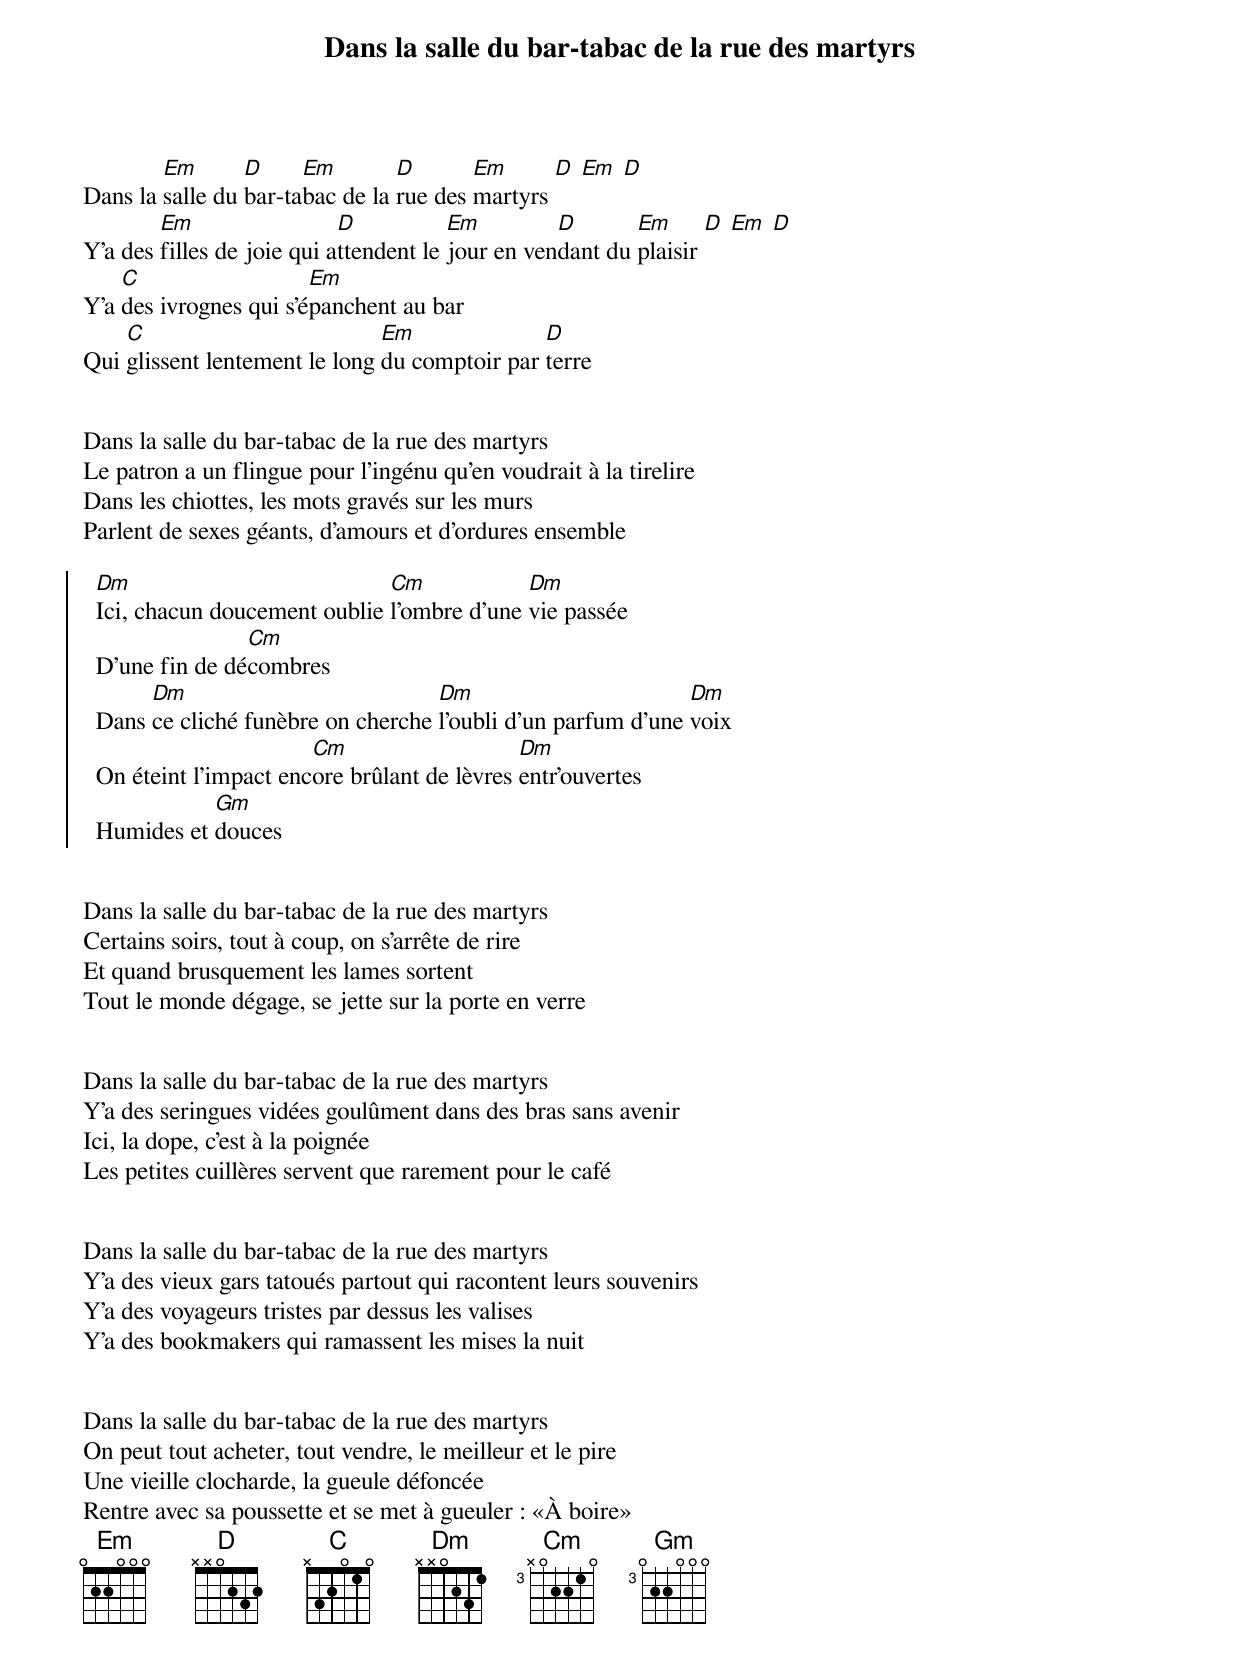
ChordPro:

{title: Dans la salle du bar-tabac de la rue des martyrs}
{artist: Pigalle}
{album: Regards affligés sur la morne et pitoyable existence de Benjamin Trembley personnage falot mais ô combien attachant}
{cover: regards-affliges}
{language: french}
{columns: 1}
{define: Em frets 0 2 2 0 0 0}
{define: D frets X X 0 2 3 2}
{define: C frets X 3 2 0 1 0}
{define: Dm frets X X 0 2 3 1}
{define: Cm base-fret 3 frets X 0 2 2 1 0}
{define: Gm base-fret 3 frets 0 2 2 0 0 0}

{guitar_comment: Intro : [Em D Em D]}


Dans la [Em]salle du [D]bar-ta[Em]bac de la [D]rue des [Em]martyrs [D] [Em] [D]
Y'a des [Em]filles de joie qui a[D]ttendent le [Em]jour en ven[D]dant du [Em]plaisir [D] [Em] [D]
Y'a [C]des ivrognes qui s'é[Em]panchent au bar
Qui [C]glissent lentement le long [Em]du comptoir par [D]terre


Dans la salle du bar-tabac de la rue des martyrs
Le patron a un flingue pour l'ingénu qu'en voudrait à la tirelire
Dans les chiottes, les mots gravés sur les murs
Parlent de sexes géants, d'amours et d'ordures ensemble

{start_of_chorus}
  [Dm]Ici, chacun doucement oublie [Cm]l'ombre d'une [Dm]vie passée
  D'une fin de dé[Cm]combres
  Dans [Dm]ce cliché funèbre on cherche [Dm]l'oubli d'un parfum d'une [Dm]voix
  On éteint l'impact enc[Cm]ore brûlant de lèvres [Dm]entr'ouvertes
  Humides et [Gm]douces
{end_of_chorus}


Dans la salle du bar-tabac de la rue des martyrs
Certains soirs, tout à coup, on s'arrête de rire
Et quand brusquement les lames sortent
Tout le monde dégage, se jette sur la porte en verre


Dans la salle du bar-tabac de la rue des martyrs
Y'a des seringues vidées goulûment dans des bras sans avenir
Ici, la dope, c'est à la poignée
Les petites cuillères servent que rarement pour le café


Dans la salle du bar-tabac de la rue des martyrs
Y'a des vieux gars tatoués partout qui racontent leurs souvenirs
Y'a des voyageurs tristes par dessus les valises
Y'a des bookmakers qui ramassent les mises la nuit


Dans la salle du bar-tabac de la rue des martyrs
On peut tout acheter, tout vendre, le meilleur et le pire
Une vieille clocharde, la gueule défoncée
Rentre avec sa poussette et se met à gueuler : «À boire»
